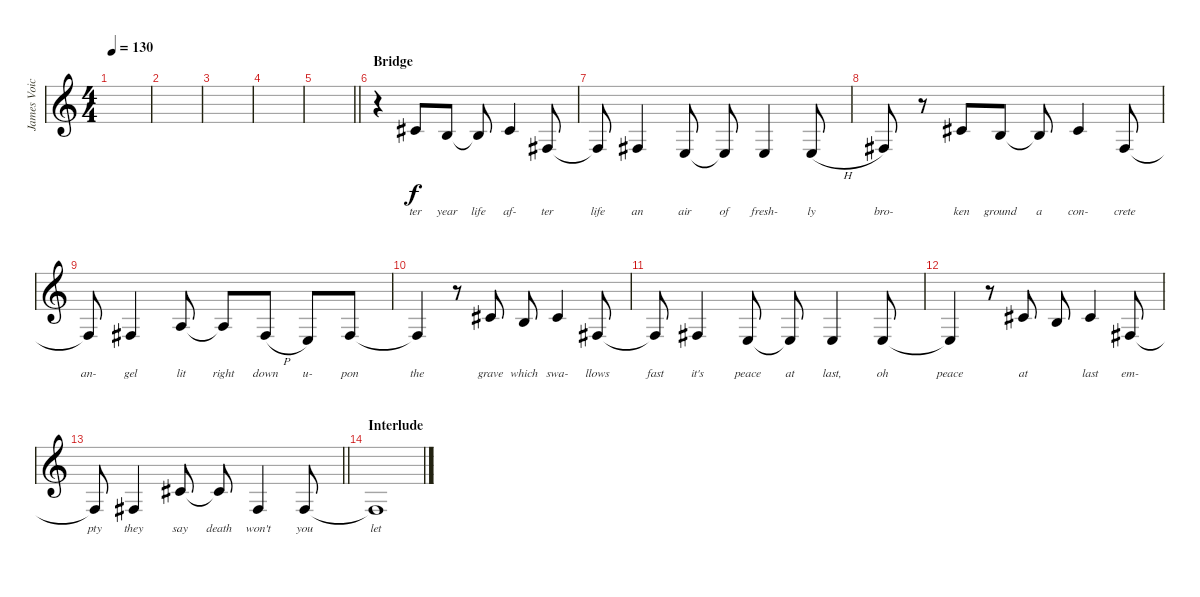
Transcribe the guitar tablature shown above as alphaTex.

\track ("James Voice" "James Voic") {instrument cello}
\staff {score}
\tuning (E4 B3 G3 D3 A2 E2) {hide}
\ts (4 4)
\tempo 130
\clef g2
\ks c
|
|
|
|
\barLineRight lightlight
|
\section ("" "Bridge")
r.4 2.2.8{lyrics (0 "ter") lyrics (1 "") lyrics (2 "") lyrics (3 "") lyrics (4 "")} 0.2.8{lyrics (0 "year") lyrics (1 "") lyrics (2 "") lyrics (3 "") lyrics (4 "")} 0.2{t}.8{lyrics (0 "life") lyrics (1 "") lyrics (2 "") lyrics (3 "") lyrics (4 "")} 2.2.4{lyrics (0 "af-") lyrics (1 "") lyrics (2 "") lyrics (3 "") lyrics (4 "")} 4.4.8{lyrics (0 "ter") lyrics (1 "") lyrics (2 "") lyrics (3 "") lyrics (4 "")} |
4.4{t}.8{lyrics (0 "life") lyrics (1 "") lyrics (2 "") lyrics (3 "") lyrics (4 "")} 4.4.4{lyrics (0 "an") lyrics (1 "") lyrics (2 "") lyrics (3 "") lyrics (4 "")} 2.4.8{lyrics (0 "air") lyrics (1 "") lyrics (2 "") lyrics (3 "") lyrics (4 "")} 2.4{t}.8{lyrics (0 "of") lyrics (1 "") lyrics (2 "") lyrics (3 "") lyrics (4 "")} 2.4.4{lyrics (0 "fresh-") lyrics (1 "") lyrics (2 "") lyrics (3 "") lyrics (4 "")} 2.4{h}.8{lyrics (0 "ly") lyrics (1 "") lyrics (2 "") lyrics (3 "") lyrics (4 "")} |
4.4.8{lyrics (0 "bro-") lyrics (1 "") lyrics (2 "") lyrics (3 "") lyrics (4 "")} r.8 2.2.8{lyrics (0 "ken") lyrics (1 "") lyrics (2 "") lyrics (3 "") lyrics (4 "")} 0.2.8{lyrics (0 "ground") lyrics (1 "") lyrics (2 "") lyrics (3 "") lyrics (4 "")} 0.2{t}.8{lyrics (0 "a") lyrics (1 "") lyrics (2 "") lyrics (3 "") lyrics (4 "")} 2.2.4{lyrics (0 "con-") lyrics (1 "") lyrics (2 "") lyrics (3 "") lyrics (4 "")} 4.4.8{lyrics (0 "crete") lyrics (1 "") lyrics (2 "") lyrics (3 "") lyrics (4 "")} |
4.4{t}.8{lyrics (0 "an-") lyrics (1 "") lyrics (2 "") lyrics (3 "") lyrics (4 "")} 4.4.4{lyrics (0 "gel") lyrics (1 "") lyrics (2 "") lyrics (3 "") lyrics (4 "")} 2.3.8{lyrics (0 "lit") lyrics (1 "") lyrics (2 "") lyrics (3 "") lyrics (4 "")} 2.3{t}.8{lyrics (0 "right") lyrics (1 "") lyrics (2 "") lyrics (3 "") lyrics (4 "")} 4.4{h}.8{lyrics (0 "down") lyrics (1 "") lyrics (2 "") lyrics (3 "") lyrics (4 "")} 2.4.8{lyrics (0 "u-") lyrics (1 "") lyrics (2 "") lyrics (3 "") lyrics (4 "")} 4.4.8{lyrics (0 "pon") lyrics (1 "") lyrics (2 "") lyrics (3 "") lyrics (4 "")} |
4.4{t}.4{lyrics (0 "the") lyrics (1 "") lyrics (2 "") lyrics (3 "") lyrics (4 "")} r.8 2.2.8{lyrics (0 "grave") lyrics (1 "") lyrics (2 "") lyrics (3 "") lyrics (4 "")} 0.2.8{lyrics (0 "which") lyrics (1 "") lyrics (2 "") lyrics (3 "") lyrics (4 "")} 2.2.4{lyrics (0 "swa-") lyrics (1 "") lyrics (2 "") lyrics (3 "") lyrics (4 "")} 4.4.8{lyrics (0 "llows") lyrics (1 "") lyrics (2 "") lyrics (3 "") lyrics (4 "")} |
4.4{t}.8{lyrics (0 "fast") lyrics (1 "") lyrics (2 "") lyrics (3 "") lyrics (4 "")} 4.4.4{lyrics (0 "it's") lyrics (1 "") lyrics (2 "") lyrics (3 "") lyrics (4 "")} 2.4.8{lyrics (0 "peace") lyrics (1 "") lyrics (2 "") lyrics (3 "") lyrics (4 "")} 2.4{t}.8{lyrics (0 "at") lyrics (1 "") lyrics (2 "") lyrics (3 "") lyrics (4 "")} 2.4.4{lyrics (0 "last,") lyrics (1 "") lyrics (2 "") lyrics (3 "") lyrics (4 "")} 2.4.8{lyrics (0 "oh") lyrics (1 "") lyrics (2 "") lyrics (3 "") lyrics (4 "")} |
2.4{t}.4{lyrics (0 "peace") lyrics (1 "") lyrics (2 "") lyrics (3 "") lyrics (4 "")} r.8 2.2.8{lyrics (0 "at") lyrics (1 "") lyrics (2 "") lyrics (3 "") lyrics (4 "")} 0.2.8{lyrics (0 "") lyrics (1 "") lyrics (2 "") lyrics (3 "") lyrics (4 "")} 2.2.4{lyrics (0 "last") lyrics (1 "") lyrics (2 "") lyrics (3 "") lyrics (4 "")} 4.4.8{lyrics (0 "em-") lyrics (1 "") lyrics (2 "") lyrics (3 "") lyrics (4 "")} |
\barLineRight lightlight
4.4{t}.8{lyrics (0 "pty") lyrics (1 "") lyrics (2 "") lyrics (3 "") lyrics (4 "")} 4.4.4{lyrics (0 "they") lyrics (1 "") lyrics (2 "") lyrics (3 "") lyrics (4 "")} 2.2.8{lyrics (0 "say") lyrics (1 "") lyrics (2 "") lyrics (3 "") lyrics (4 "")} 2.2{t}.8{lyrics (0 "death") lyrics (1 "") lyrics (2 "") lyrics (3 "") lyrics (4 "")} 4.4.4{lyrics (0 "won't") lyrics (1 "") lyrics (2 "") lyrics (3 "") lyrics (4 "")} 4.4.8{lyrics (0 "you") lyrics (1 "") lyrics (2 "") lyrics (3 "") lyrics (4 "")} |
\section ("" "Interlude")
4.4{t}.1{lyrics (0 "let") lyrics (1 "") lyrics (2 "") lyrics (3 "") lyrics (4 "")}
